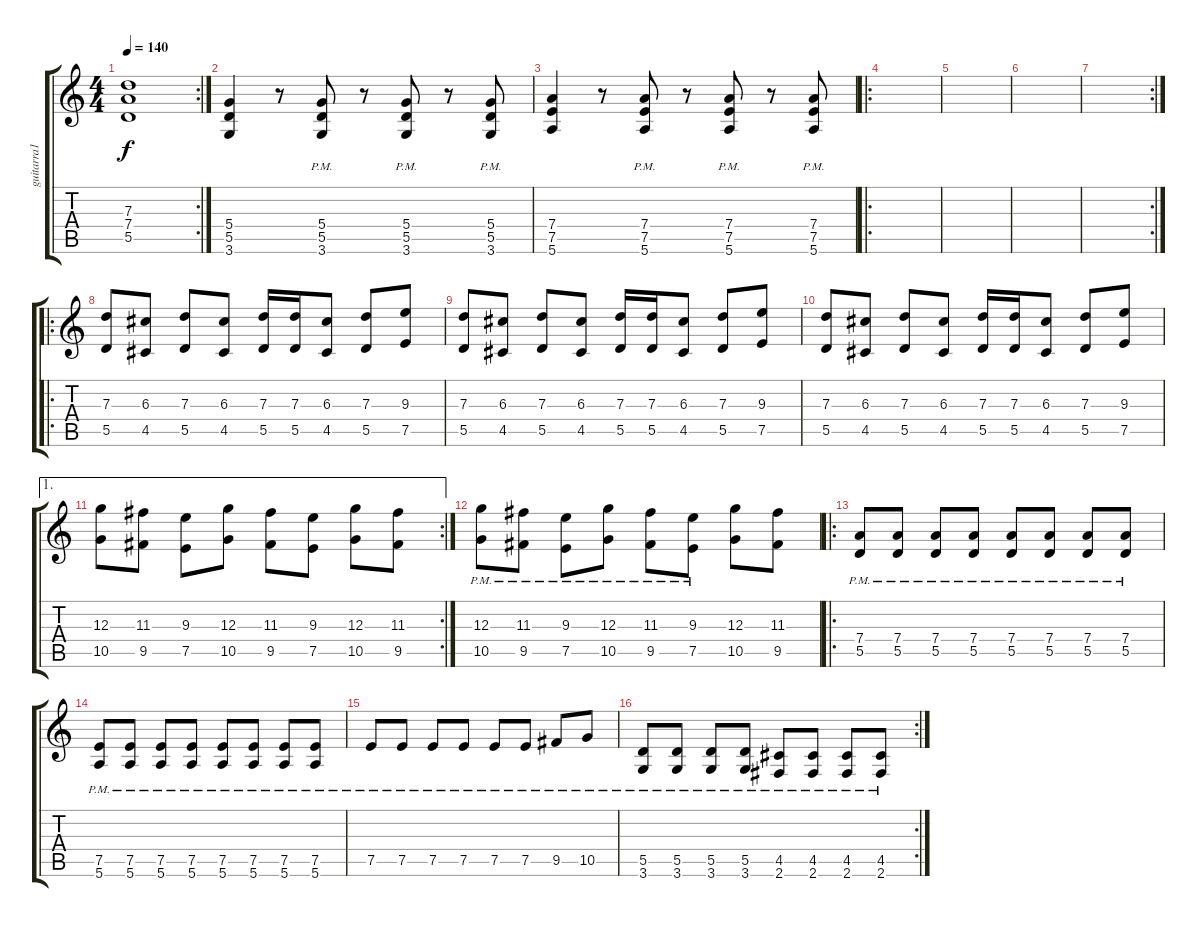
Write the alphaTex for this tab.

\track ("guitarra1" "guitarra1") {instrument overdrivenguitar}
\staff {score tabs}
\tuning (E4 B3 G3 D3 A2 E2) {hide}
\rc 2
\ts (4 4)
\tempo 140
\clef g2
\ks c
(7.3{t} 7.4{t} 5.5{t}).1{dy f} |
(5.4 5.5 3.6).4{volume 11} r.8 (5.4{pm} 5.5{pm} 3.6{pm}).8 r.8 (5.4{pm} 5.5{pm} 3.6{pm}).8 r.8 (5.4{pm} 5.5{pm} 3.6{pm}).8 |
(7.4 7.5 5.6).4 r.8 (7.4{pm} 7.5{pm} 5.6{pm}).8 r.8 (7.4{pm} 7.5{pm} 5.6{pm}).8 r.8 (7.4{pm} 7.5{pm} 5.6{pm}).8 |
\ro
|
|
|
\rc 2
|
\ro
(7.3 5.5).8 (6.3 4.5).8 (7.3 5.5).8 (6.3 4.5).8 (7.3 5.5).16 (7.3 5.5).16 (6.3 4.5).8 (7.3 5.5).8 (9.3 7.5).8 |
(7.3 5.5).8 (6.3 4.5).8 (7.3 5.5).8 (6.3 4.5).8 (7.3 5.5).16 (7.3 5.5).16 (6.3 4.5).8 (7.3 5.5).8 (9.3 7.5).8 |
(7.3 5.5).8 (6.3 4.5).8 (7.3 5.5).8 (6.3 4.5).8 (7.3 5.5).16 (7.3 5.5).16 (6.3 4.5).8 (7.3 5.5).8 (9.3 7.5).8 |
\ae 1
\rc 2
(12.3 10.5).8 (11.3 9.5).8 (9.3 7.5).8 (12.3 10.5).8 (11.3 9.5).8 (9.3 7.5).8 (12.3 10.5).8 (11.3 9.5).8 |
(12.3{pm} 10.5{pm}).8 (11.3{pm} 9.5{pm}).8 (9.3{pm} 7.5{pm}).8 (12.3{pm} 10.5{pm}).8 (11.3{pm} 9.5{pm}).8 (9.3{pm} 7.5{pm}).8 (12.3 10.5).8 (11.3 9.5).8 |
\ro
(7.4{pm} 5.5{pm}).8 (7.4{pm} 5.5{pm}).8 (7.4{pm} 5.5{pm}).8 (7.4{pm} 5.5{pm}).8 (7.4{pm} 5.5{pm}).8 (7.4{pm} 5.5{pm}).8 (7.4{pm} 5.5{pm}).8 (7.4{pm} 5.5{pm}).8 |
(7.5{pm} 5.6{pm}).8 (7.5{pm} 5.6{pm}).8 (7.5{pm} 5.6{pm}).8 (7.5{pm} 5.6{pm}).8 (7.5{pm} 5.6{pm}).8 (7.5{pm} 5.6{pm}).8 (7.5{pm} 5.6{pm}).8 (7.5{pm} 5.6{pm}).8 |
7.5{pm}.8 7.5{pm}.8 7.5{pm}.8 7.5{pm}.8 7.5{pm}.8 7.5{pm}.8 9.5{pm}.8 10.5{pm}.8 |
\rc 2
(5.5{pm} 3.6{pm}).8 (5.5{pm} 3.6{pm}).8 (5.5{pm} 3.6{pm}).8 (5.5{pm} 3.6{pm}).8 (4.5{pm} 2.6{pm}).8 (4.5{pm} 2.6{pm}).8 (4.5{pm} 2.6{pm}).8 (4.5{pm} 2.6{pm}).8
